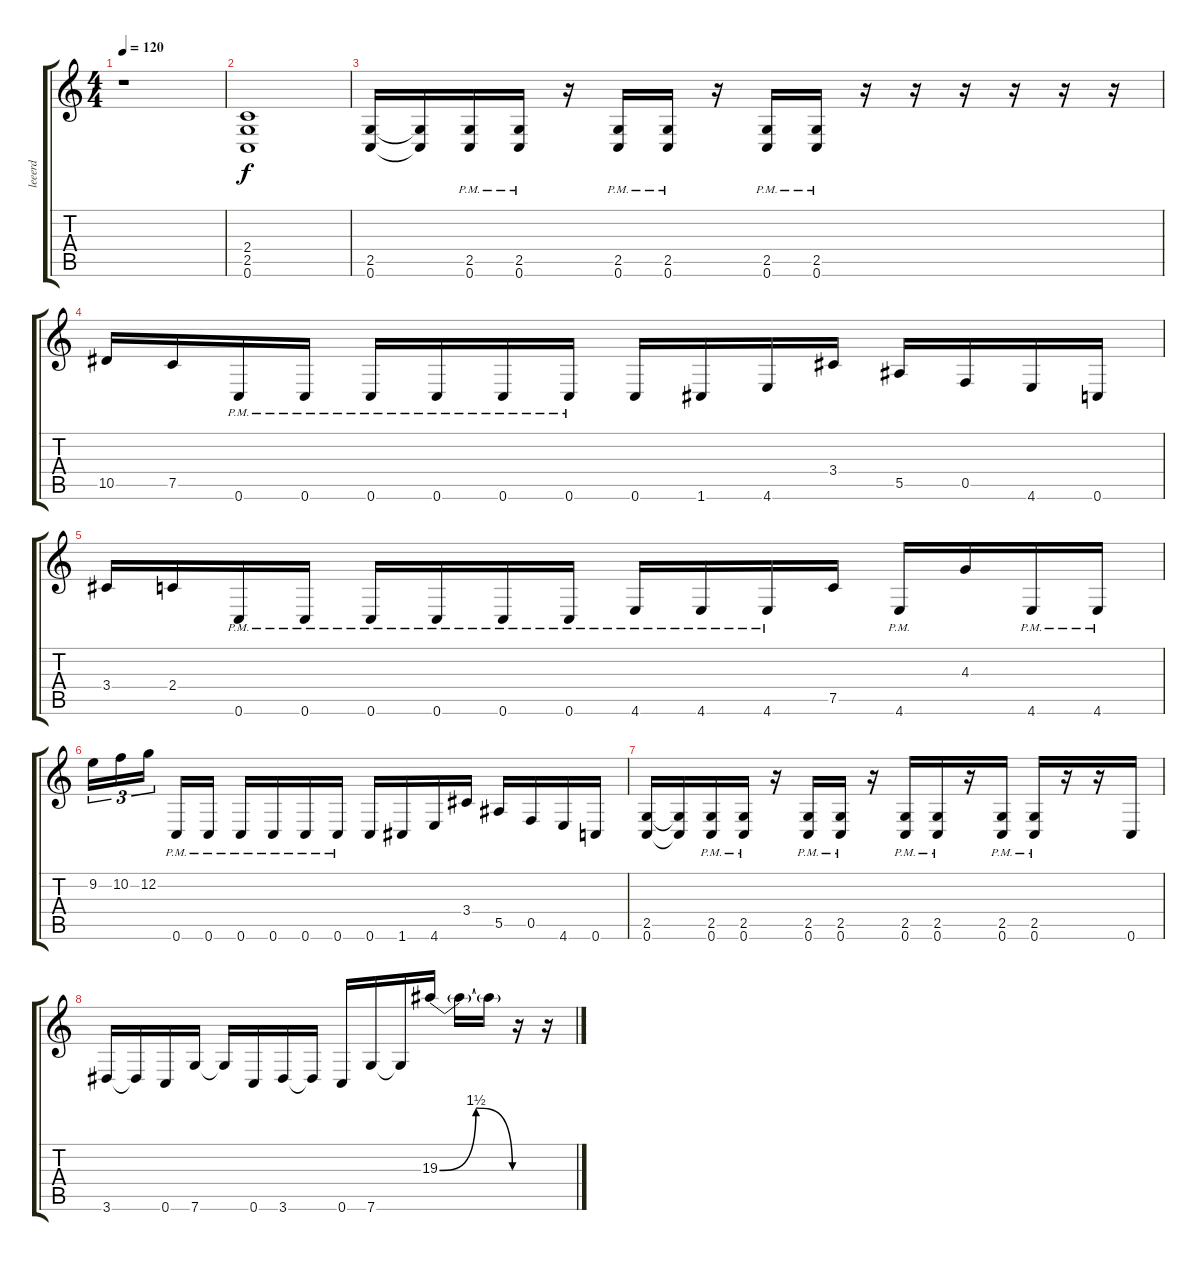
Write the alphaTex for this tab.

\track ("leeerd" "leeerd") {instrument distortionguitar}
\staff {score tabs}
\tuning (C4 G3 Eb3 Bb2 F2 C2) {hide}
\ts (4 4)
\tempo 120
\clef g2
\ks c
r.1{dy f} |
(2.4 2.5 0.6).1 |
(2.5 0.6).16 (2.5{t} 0.6{t}).16 (2.5{pm} 0.6{pm}).16 (2.5{pm} 0.6{pm}).16 r.16 (2.5{pm} 0.6{pm}).16 (2.5{pm} 0.6{pm}).16 r.16 (2.5{pm} 0.6{pm}).16 (2.5{pm} 0.6{pm}).16 r.16 r.16 r.16 r.16 r.16 r.16 |
10.5.16 7.5.16 0.6{pm}.16 0.6{pm}.16 0.6{pm}.16 0.6{pm}.16 0.6{pm}.16 0.6{pm}.16 0.6.16 1.6.16 4.6.16 3.4.16 5.5.16 0.5.16 4.6.16 0.6.16 |
3.4.16 2.4.16 0.6{pm}.16 0.6{pm}.16 0.6{pm}.16 0.6{pm}.16 0.6{pm}.16 0.6{pm}.16 4.6{pm}.16 4.6{pm}.16 4.6{pm}.16 7.5.16 4.6{pm}.16 4.3.16 4.6{pm}.16 4.6{pm}.16 |
9.2.16{tu (3 2)} 10.2.16{tu (3 2)} 12.2.16{tu (3 2)} 0.6{pm}.16 0.6{pm}.16 0.6{pm}.16 0.6{pm}.16 0.6{pm}.16 0.6{pm}.16 0.6.16 1.6.16 4.6.16 3.4.16 5.5.16 0.5.16 4.6.16 0.6.16 |
(2.5 0.6).16 (2.5{t} 0.6{t}).16 (2.5{pm} 0.6{pm}).16 (2.5{pm} 0.6{pm}).16 r.16 (2.5{pm} 0.6{pm}).16 (2.5{pm} 0.6{pm}).16 r.16 (2.5{pm} 0.6{pm}).16 (2.5{pm} 0.6{pm}).16 r.16 (2.5{pm} 0.6{pm}).16 (2.5{pm} 0.6{pm}).16 r.16 r.16 0.6.16 |
3.6.16 3.6{t}.16 0.6.16 7.6.16 7.6{t}.16 0.6.16 3.6.16 3.6{t}.16 0.6.16 7.6.16 7.6{t}.16 19.3{be (bendrelease 0 0 30 6 30 6 60 0)}.16 19.3{t}.16 19.3{t}.16 r.16 r.16
